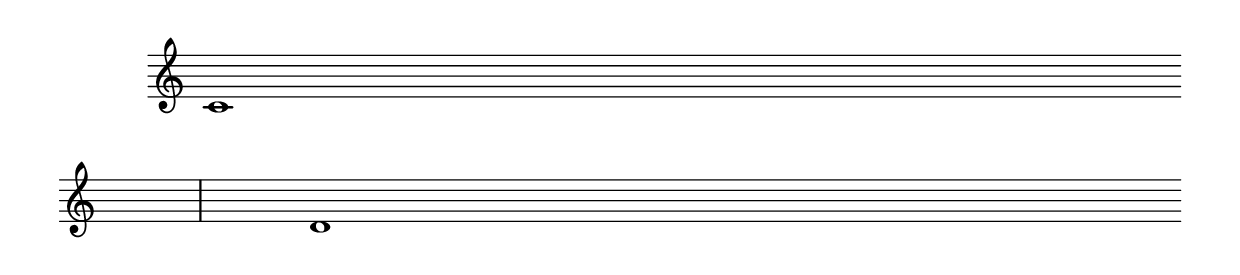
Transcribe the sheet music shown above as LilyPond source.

#(ly:set-option 'midi-extension "mid")
\version "2.12.3"
\include "english.ly"
\header{ 
title = ""
composer = ""
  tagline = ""  % removed 
}
%{
 | S - - -

| R - - - 
 %}
  
melody = {
\once \override Staff.TimeSignature #'stencil = ##f
\clef treble
\key c \major
\autoBeamOn  
\cadenzaOn
\bar "|" c'1~     \break        \grace s64 
\bar "|" d'1~    
}

text = \lyricmode {
  
}

\score{

<<
  \new Voice = "one" {
    \melody
  }
  \new Lyrics \lyricsto "one" \text
>>
\layout {
  \context {
       \Score
    \remove "Bar_number_engraver"
  } 
  }
\midi { 
  \context {
    \Score
    tempoWholesPerMinute = #(ly:make-moment 200 4)
   }
 }
}
